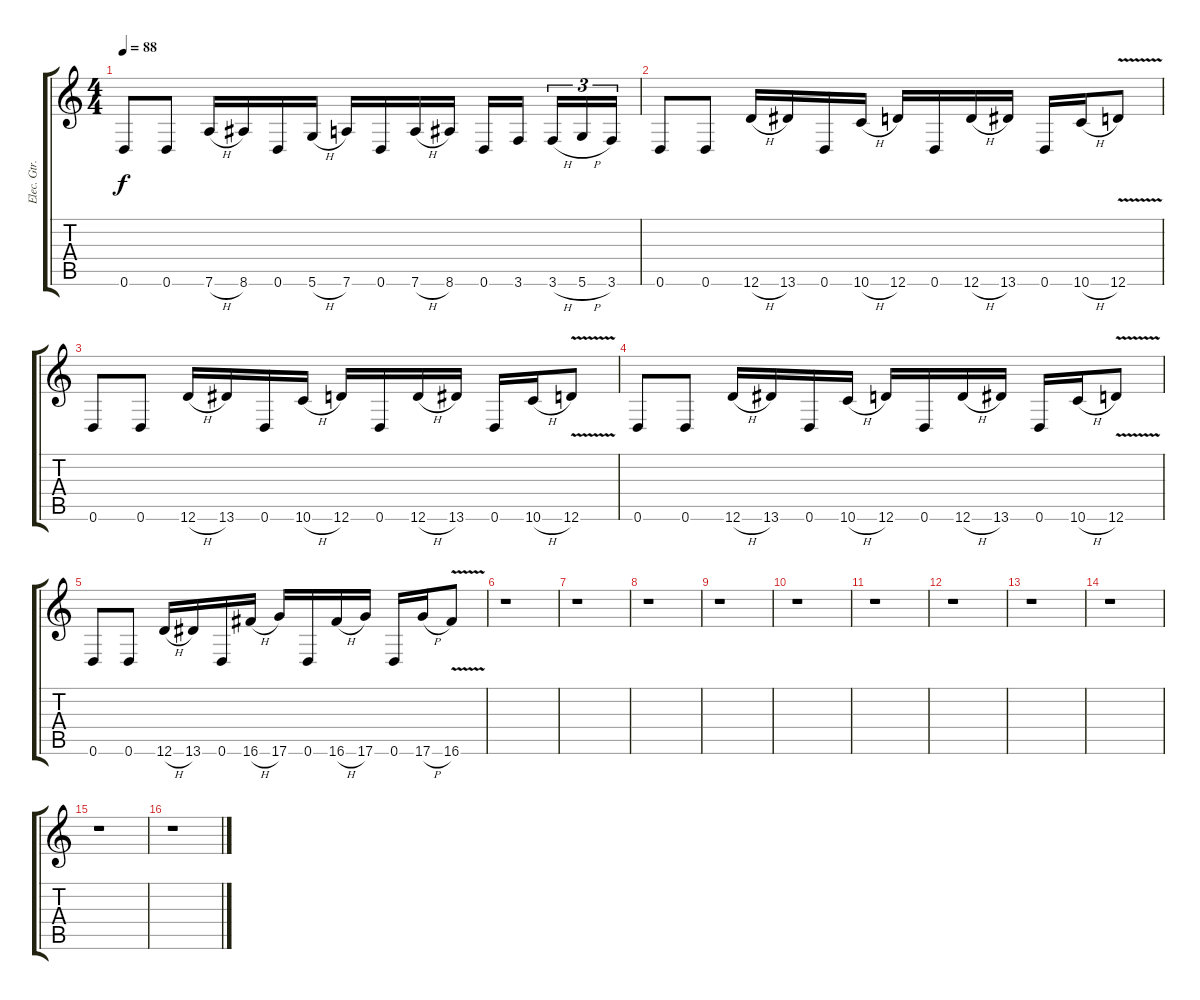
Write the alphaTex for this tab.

\track ("Elec. Gtr. 5" "Elec. Gtr.") {instrument distortionguitar}
\staff {score tabs}
\tuning (E4 B3 G3 D3 A2 D2) {hide}
\ts (4 4)
\tempo 88
\clef g2
\ks c
0.6.8{dy f} 0.6.8 7.6{h}.16 8.6.16 0.6.16 5.6{h}.16 7.6.16 0.6.16 7.6{h}.16 8.6.16 0.6.16 3.6.16 3.6{h}.16{tu (3 2)} 5.6{h}.16{tu (3 2)} 3.6.16{tu (3 2)} |
0.6.8 0.6.8 12.6{h}.16 13.6.16 0.6.16 10.6{h}.16 12.6.16 0.6.16 12.6{h}.16 13.6.16 0.6.16 10.6{h}.16 12.6{v}.8 |
0.6.8 0.6.8 12.6{h}.16 13.6.16 0.6.16 10.6{h}.16 12.6.16 0.6.16 12.6{h}.16 13.6.16 0.6.16 10.6{h}.16 12.6{v}.8 |
0.6.8 0.6.8 12.6{h}.16 13.6.16 0.6.16 10.6{h}.16 12.6.16 0.6.16 12.6{h}.16 13.6.16 0.6.16 10.6{h}.16 12.6{v}.8 |
0.6.8 0.6.8 12.6{h}.16 13.6.16 0.6.16 16.6{h}.16 17.6.16 0.6.16 16.6{h}.16 17.6.16 0.6.16 17.6{h}.16 16.6{v}.8 |
r.1 |
r.1 |
r.1 |
r.1 |
r.1 |
r.1 |
r.1 |
r.1 |
r.1 |
r.1 |
r.1
